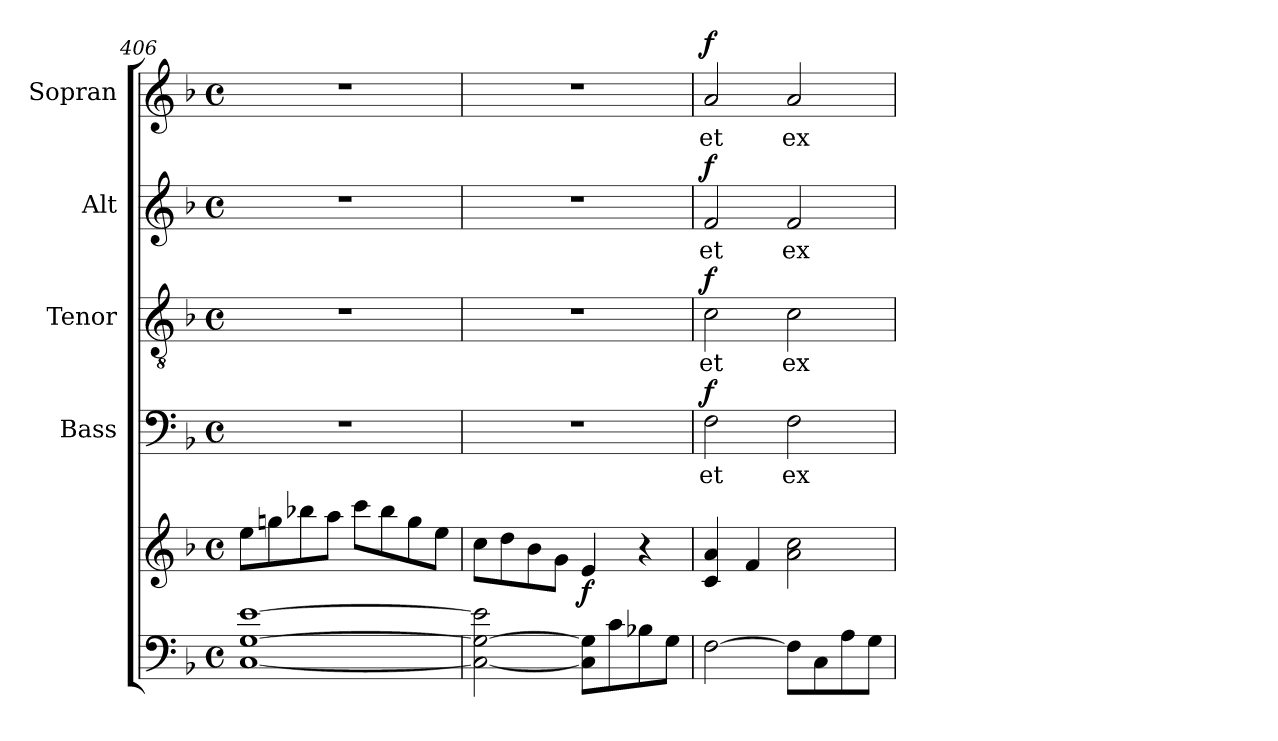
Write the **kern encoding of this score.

**kern	**kern	**dynam	**kern	**text	**dynam	**kern	**text	**dynam	**kern	**text	**dynam	**kern	**text	**dynam
*part5	*part5	*part5	*part4	*part4	*part4	*part3	*part3	*part3	*part2	*part2	*part2	*part1	*part1	*part1
*staff6	*staff5	*staff5/6	*staff4	*staff4	*staff4	*staff3	*staff3	*staff3	*staff2	*staff2	*staff2	*staff1	*staff1	*staff1
*	*	*	*I"Bass	*	*	*I"Tenor	*	*	*I"Alt	*	*	*I"Sopran	*	*
*	*	*	*I'B.	*	*	*I'T.	*	*	*I'A.	*	*	*I'S.	*	*
*clefF4	*clefG2	*	*clefF4	*	*	*clefGv2	*	*	*clefG2	*	*	*clefG2	*	*
*k[b-]	*k[b-]	*	*k[b-]	*	*	*k[b-]	*	*	*k[b-]	*	*	*k[b-]	*	*
*F:	*F:	*	*F:	*	*	*F:	*	*	*F:	*	*	*F:	*	*
*M4/4	*M4/4	*	*M4/4	*	*	*M4/4	*	*	*M4/4	*	*	*M4/4	*	*
*met(c)	*met(c)	*	*met(c)	*	*	*met(c)	*	*	*met(c)	*	*	*met(c)	*	*
=406	=406	=406	=406	=406	=406	=406	=406	=406	=406	=406	=406	=406	=406	=406
[1C [1G [1e	8ee\L	.	1r	.	.	1r	.	.	1r	.	.	1r	.	.
.	8ggn\	.	.	.	.	.	.	.	.	.	.	.	.	.
.	8bb-X\	.	.	.	.	.	.	.	.	.	.	.	.	.
.	8aa\J	.	.	.	.	.	.	.	.	.	.	.	.	.
.	8ccc\L	.	.	.	.	.	.	.	.	.	.	.	.	.
.	8bb-\	.	.	.	.	.	.	.	.	.	.	.	.	.
.	8gg\	.	.	.	.	.	.	.	.	.	.	.	.	.
.	8ee\J	.	.	.	.	.	.	.	.	.	.	.	.	.
=407	=407	=407	=407	=407	=407	=407	=407	=407	=407	=407	=407	=407	=407	=407
2C\_ 2G\_ 2e\]	8cc\L	.	1r	.	.	1r	.	.	1r	.	.	1r	.	.
.	8dd\	.	.	.	.	.	.	.	.	.	.	.	.	.
.	8b-\	.	.	.	.	.	.	.	.	.	.	.	.	.
.	8g\J	.	.	.	.	.	.	.	.	.	.	.	.	.
!	!	!LO:DY:b	!	!	!	!	!	!	!	!	!	!	!	!
8C\] 8G\]L	4e/	f	.	.	.	.	.	.	.	.	.	.	.	.
8c\	.	.	.	.	.	.	.	.	.	.	.	.	.	.
8B-X\	4r	.	.	.	.	.	.	.	.	.	.	.	.	.
8G\J	.	.	.	.	.	.	.	.	.	.	.	.	.	.
!!LO:LB:g=z
=408	=408	=408	=408	=408	=408	=408	=408	=408	=408	=408	=408	=408	=408	=408
!	!	!	!	!LO:LY:b	!LO:DY:a	!	!LO:LY:b	!LO:DY:a	!	!LO:LY:b	!LO:DY:a	!	!LO:LY:b	!LO:DY:a
[2F\	4c/ 4a/	.	2F\	et	f	2c\	et	f	2f/	et	f	2a/	et	f
.	4f/	.	.	.	.	.	.	.	.	.	.	.	.	.
!	!	!	!	!LO:LY:b	!	!	!LO:LY:b	!	!	!LO:LY:b	!	!	!LO:LY:b	!
8F\L]	2a\ 2cc\	.	2F\	ex-	.	2c\	ex-	.	2f/	ex-	.	2a/	ex-	.
8C\	.	.	.	.	.	.	.	.	.	.	.	.	.	.
8A\	.	.	.	.	.	.	.	.	.	.	.	.	.	.
8G\J	.	.	.	.	.	.	.	.	.	.	.	.	.	.
=	=	=	=	=	=	=	=	=	=	=	=	=	=	=
*-	*-	*-	*-	*-	*-	*-	*-	*-	*-	*-	*-	*-	*-	*-
